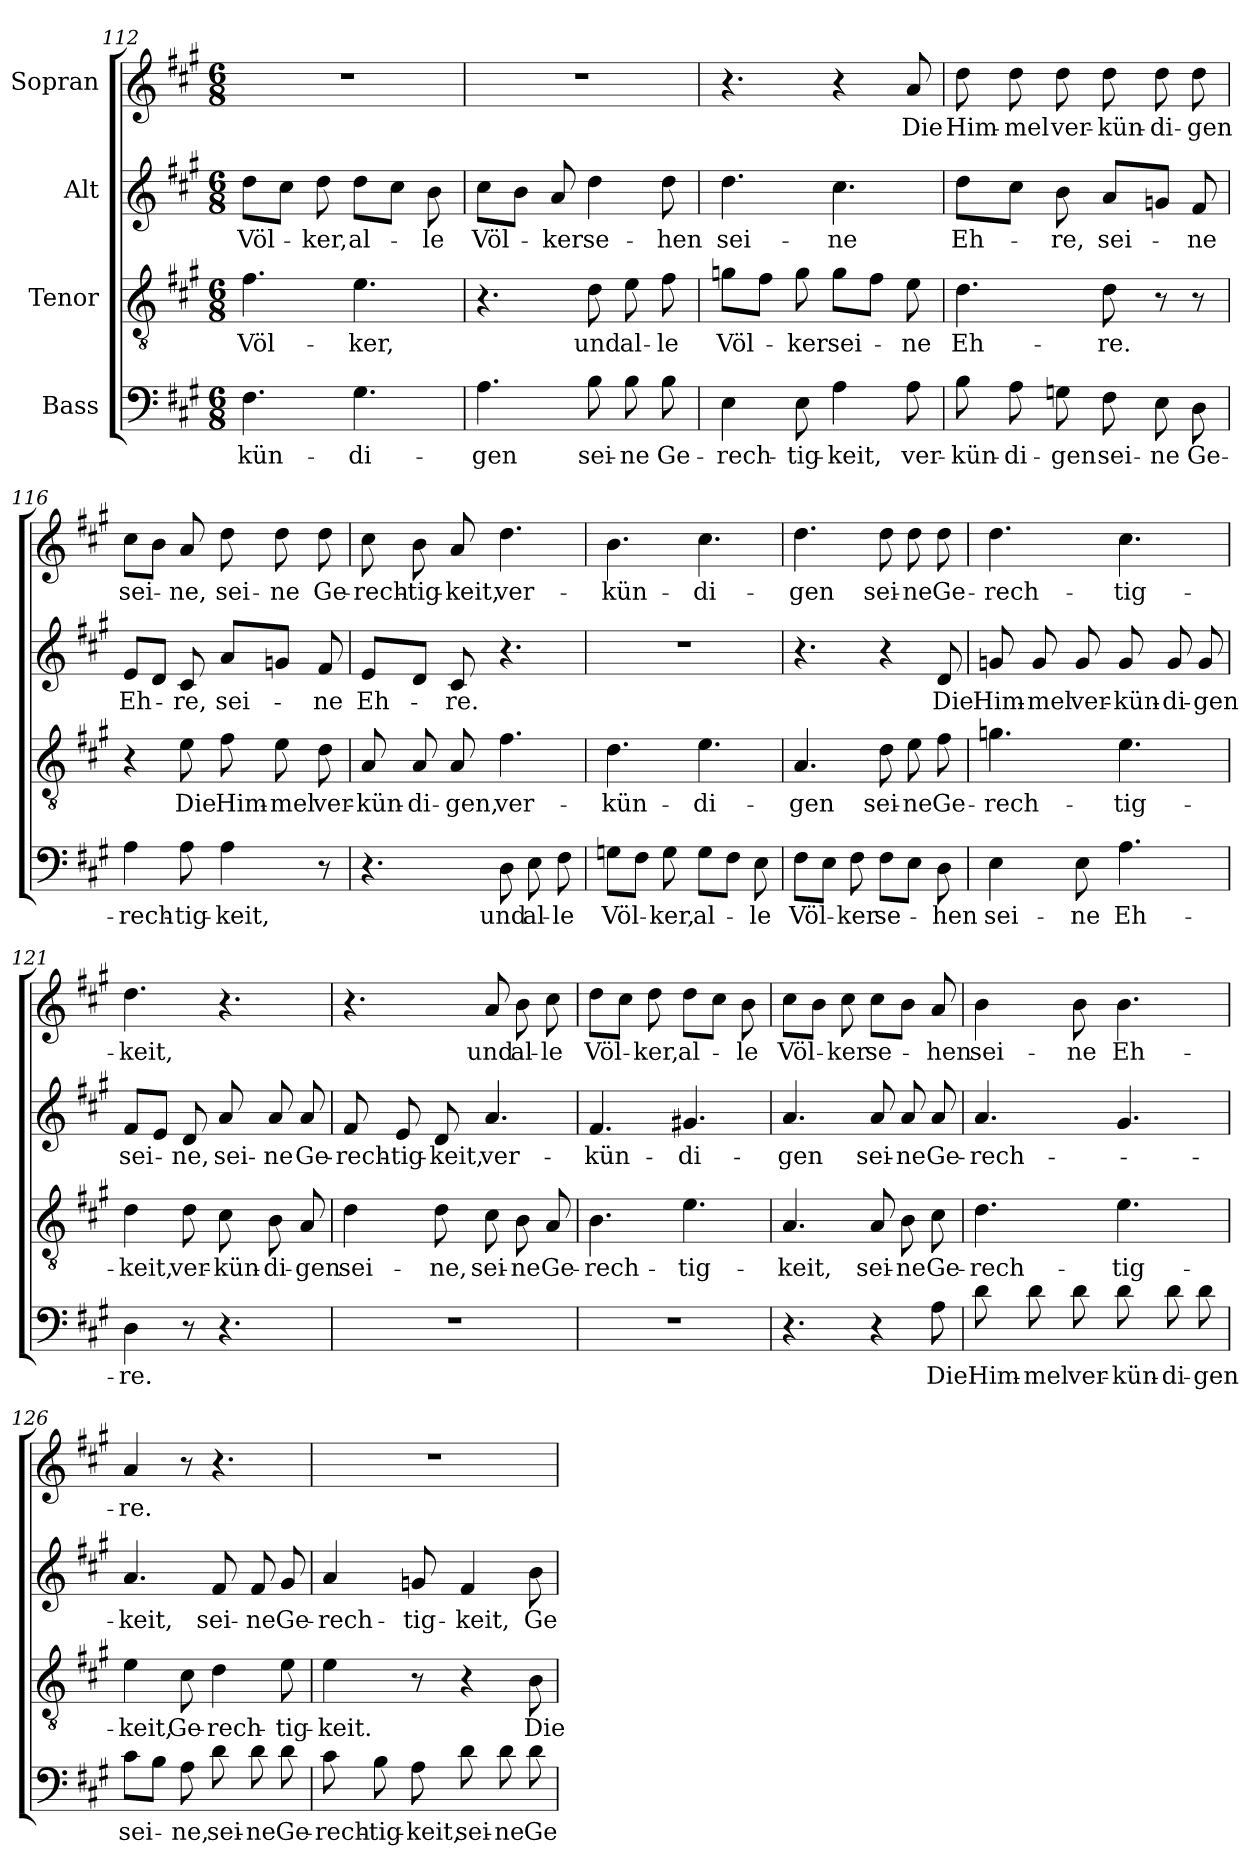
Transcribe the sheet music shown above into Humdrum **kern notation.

**kern	**text	**kern	**text	**kern	**text	**kern	**text
*part4	*part4	*part3	*part3	*part2	*part2	*part1	*part1
*staff4	*staff4	*staff3	*staff3	*staff2	*staff2	*staff1	*staff1
*I"Bass	*	*I"Tenor	*	*I"Alt	*	*I"Sopran	*
*clefF4	*	*clefGv2	*	*clefG2	*	*clefG2	*
*k[f#c#g#]	*	*k[f#c#g#]	*	*k[f#c#g#]	*	*k[f#c#g#]	*
*M6/8	*	*M6/8	*	*M6/8	*	*M6/8	*
=112	=112	=112	=112	=112	=112	=112	=112
4.F#\	-kün-	4.f#\	Völ-	8dd\L	Völ-	2.r	.
.	.	.	.	8cc#\J	.	.	.
.	.	.	.	8dd\	-ker,	.	.
4.G#\	-di-	4.e\	-ker,	8dd\L	al-	.	.
.	.	.	.	8cc#\J	.	.	.
.	.	.	.	8b\	-le	.	.
=113	=113	=113	=113	=113	=113	=113	=113
4.A\	-gen	4.r	.	8cc#\L	Völ-	2.r	.
.	.	.	.	8b\J	.	.	.
.	.	.	.	8a/	-ker	.	.
8B\	sei-	8d\	und	4dd\	se-	.	.
8B\	-ne	8e\	al-	.	.	.	.
8B\	Ge-	8f#\	-le	8dd\	-hen	.	.
=114	=114	=114	=114	=114	=114	=114	=114
4E\	-rech-	8gn\L	Völ-	4.dd\	sei-	4.r	.
.	.	8f#\J	.	.	.	.	.
8E\	-tig-	8g\	-ker	.	.	.	.
4A\	-keit,	8g\L	sei-	4.cc#\	-ne	4r	.
.	.	8f#\J	.	.	.	.	.
8A\	ver-	8e\	-ne	.	.	8a/	Die
!!LO:PB:g=z
=115	=115	=115	=115	=115	=115	=115	=115
8B\	-kün-	4.d\	Eh-	8dd\L	Eh-	8dd\	Him-
8A\	-di-	.	.	8cc#\J	.	8dd\	-mel
8Gn\	-gen	.	.	8b\	-re,	8dd\	ver-
8F#\	sei-	8d\	-re.	8a/L	sei-	8dd\	-kün-
8E\	-ne	8r	.	8gn/J	.	8dd\	-di-
8D\	Ge-	8r	.	8f#/	-ne	8dd\	-gen
=116	=116	=116	=116	=116	=116	=116	=116
4A\	-rech-	4r	.	8e/L	Eh-	8cc#\L	sei-
.	.	.	.	8d/J	.	8b\J	.
8A\	-tig-	8e\	Die	8c#/	-re,	8a/	-ne,
4A\	-keit,	8f#\	Him-	8a/L	sei-	8dd\	sei-
.	.	8e\	-mel	8gn/J	.	8dd\	-ne
8r	.	8d\	ver-	8f#/	-ne	8dd\	Ge-
=117	=117	=117	=117	=117	=117	=117	=117
4.r	.	8A/	-kün-	8e/L	Eh-	8cc#\	-rech-
.	.	8A/	-di-	8d/J	.	8b\	-tig-
.	.	8A/	-gen,	8c#/	-re.	8a/	-keit,
8D\	und	4.f#\	ver-	4.r	.	4.dd\	ver-
8E\	al-	.	.	.	.	.	.
8F#\	-le	.	.	.	.	.	.
=118	=118	=118	=118	=118	=118	=118	=118
8Gn\L	Völ-	4.d\	-kün-	2.r	.	4.b\	-kün-
8F#\J	.	.	.	.	.	.	.
8G\	-ker,	.	.	.	.	.	.
8G\L	al-	4.e\	-di-	.	.	4.cc#\	-di-
8F#\J	.	.	.	.	.	.	.
8E\	-le	.	.	.	.	.	.
!!LO:LB:g=z
=119	=119	=119	=119	=119	=119	=119	=119
8F#\L	Völ-	4.A/	-gen	4.r	.	4.dd\	-gen
8E\J	.	.	.	.	.	.	.
8F#\	-ker	.	.	.	.	.	.
8F#\L	se-	8d\	sei-	4r	.	8dd\	sei-
8E\J	.	8e\	-ne	.	.	8dd\	-ne
8D\	-hen	8f#\	Ge-	8d/	Die	8dd\	Ge-
=120	=120	=120	=120	=120	=120	=120	=120
4E\	sei-	4.gn\	-rech-	8gn/	Him-	4.dd\	-rech-
.	.	.	.	8g/	-mel	.	.
8E\	-ne	.	.	8g/	ver-	.	.
4.A\	Eh-	4.e\	-tig-	8g/	-kün-	4.cc#\	-tig-
.	.	.	.	8g/	-di-	.	.
.	.	.	.	8g/	-gen	.	.
=121	=121	=121	=121	=121	=121	=121	=121
4D\	-re.	4d\	-keit,	8f#/L	sei-	4.dd\	-keit,
.	.	.	.	8e/J	.	.	.
8r	.	8d\	ver-	8d/	-ne,	.	.
4.r	.	8c#\	-kün-	8a/	sei-	4.r	.
.	.	8B\	-di-	8a/	-ne	.	.
.	.	8A/	-gen	8a/	Ge-	.	.
=122	=122	=122	=122	=122	=122	=122	=122
2.r	.	4d\	sei-	8f#/	-rech-	4.r	.
.	.	.	.	8e/	-tig-	.	.
.	.	8d\	-ne,	8d/	-keit,	.	.
.	.	8c#\	sei-	4.a/	ver-	8a/	und
.	.	8B\	-ne	.	.	8b\	al-
.	.	8A/	Ge-	.	.	8cc#\	-le
!!LO:LB:g=z
=123	=123	=123	=123	=123	=123	=123	=123
2.r	.	4.B\	-rech-	4.f#/	-kün-	8dd\L	Völ-
.	.	.	.	.	.	8cc#\J	.
.	.	.	.	.	.	8dd\	-ker,
.	.	4.e\	-tig-	4.g#X/	-di-	8dd\L	al-
.	.	.	.	.	.	8cc#\J	.
.	.	.	.	.	.	8b\	-le
=124	=124	=124	=124	=124	=124	=124	=124
4.r	.	4.A/	-keit,	4.a/	-gen	8cc#\L	Völ-
.	.	.	.	.	.	8b\J	.
.	.	.	.	.	.	8cc#\	-ker
4r	.	8A/	sei-	8a/	sei-	8cc#\L	se-
.	.	8B\	-ne	8a/	-ne	8b\J	.
8A\	Die	8c#\	Ge-	8a/	Ge-	8a/	-hen
=125	=125	=125	=125	=125	=125	=125	=125
8d\	Him-	4.d\	-rech-	4.a/	-rech-	4b\	sei-
8d\	-mel	.	.	.	.	.	.
8d\	ver-	.	.	.	.	8b\	-ne
8d\	-kün-	4.e\	-tig-	4.g#/	.	4.b\	Eh-
8d\	-di-	.	.	.	.	.	.
8d\	-gen	.	.	.	.	.	.
=126	=126	=126	=126	=126	=126	=126	=126
8c#\L	sei-	4e\	-keit,	4.a/	-keit,	4a/	-re.
8B\J	.	.	.	.	.	.	.
8A\	-ne,	8c#\	Ge-	.	.	8r	.
8d\	sei-	4d\	-rech-	8f#/	sei-	4.r	.
8d\	-ne	.	.	8f#/	-ne	.	.
8d\	Ge-	8e\	-tig-	8g#/	Ge-	.	.
!!LO:LB:g=z
=127	=127	=127	=127	=127	=127	=127	=127
8c#\	-rech-	4e\	-keit.	4a/	-rech-	2.r	.
8B\	-tig-	.	.	.	.	.	.
8A\	-keit,	8r	.	8gn/	-tig-	.	.
8d\	sei-	4r	.	4f#/	-keit,	.	.
8d\	-ne	.	.	.	.	.	.
8d\	Ge-	8B\	Die	8b\	Ge-	.	.
=	=	=	=	=	=	=	=
*-	*-	*-	*-	*-	*-	*-	*-
